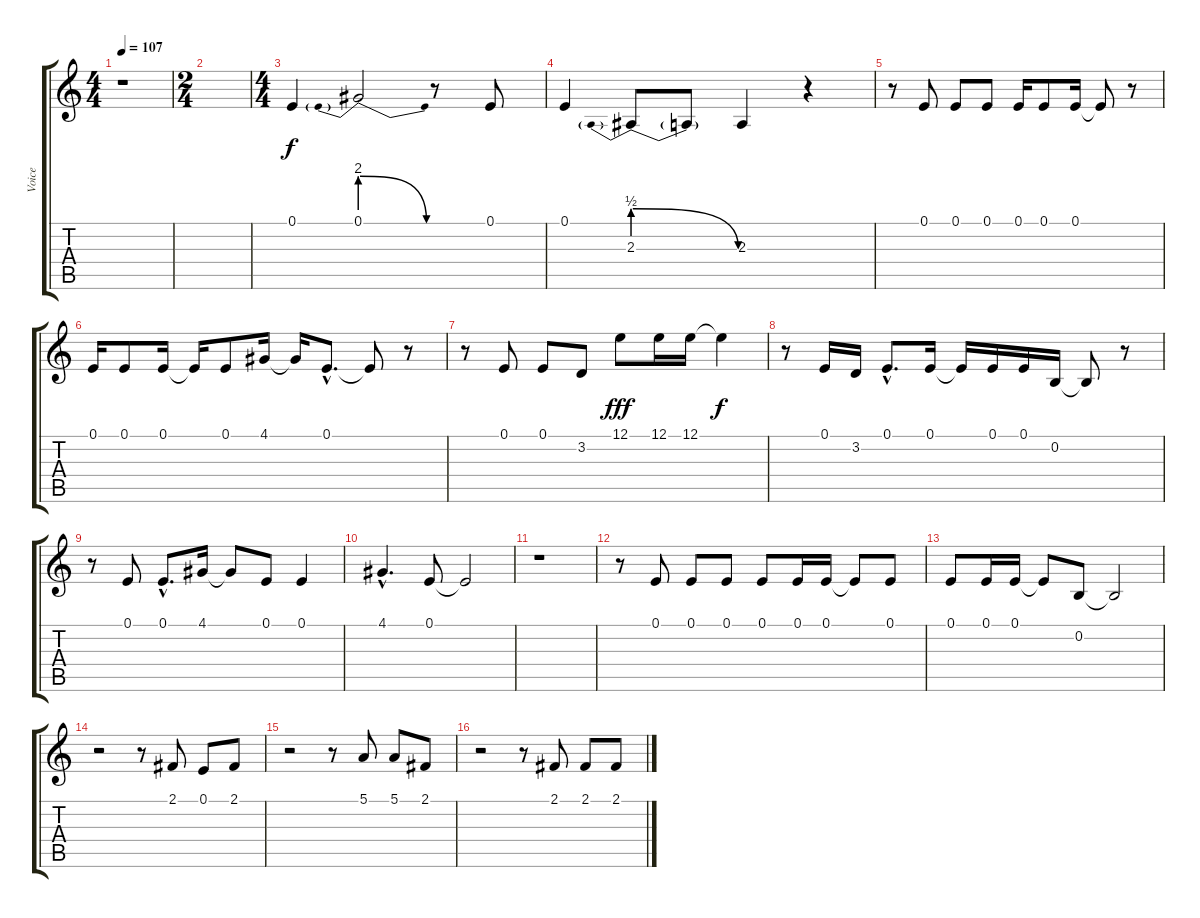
\track ("Voice" "Voice") {instrument baritonesax}
\staff {score tabs}
\tuning (E4 B3 G3 D3 A2 E2) {hide}
\ts (4 4)
\tempo 107
\clef g2
\ks c
r.1{dy f} |
\ts (2 4)
|
\ts (4 4)
0.1.4 0.1{be (prebendrelease 0 8 60 0)}.2 r.8 0.1.8 |
0.1.4 2.3{be (prebendrelease 0 2 60 0)}.8 2.3{t}.8 2.3.4 r.4 |
r.8 0.1.8 0.1.8 0.1.8 0.1.16 0.1.8 0.1.16 0.1{t}.8 r.8 |
0.1.16 0.1.8 0.1.16 0.1{t}.16 0.1.8 4.1.16 4.1{t}.16 0.1{hac}.8{d} 0.1{t}.8 r.8 |
r.8 0.1.8 0.1.8 3.2.8 12.1.8{dy fff} 12.1.16 12.1.16 12.1{t}.4{dy f} |
r.8 0.1.16 3.2.16 0.1{hac}.8{d} 0.1.16 0.1{t}.16 0.1.16 0.1.16 0.2.16 0.2{t}.8 r.8 |
r.8 0.1.8 0.1{hac}.8{d} 4.1.16 4.1{t}.8 0.1.8 0.1.4 |
4.1{hac}.4{d} 0.1.8 0.1{t}.2 |
r.1 |
r.8 0.1.8 0.1.8 0.1.8 0.1.8 0.1.16 0.1.16 0.1{t}.8 0.1.8 |
0.1.8 0.1.16 0.1.16 0.1{t}.8 0.2.8 0.2{t}.2 |
r.2 r.8 2.1.8 0.1.8 2.1.8 |
r.2 r.8 5.1.8 5.1.8 2.1.8 |
r.2 r.8 2.1.8 2.1.8 2.1.8
